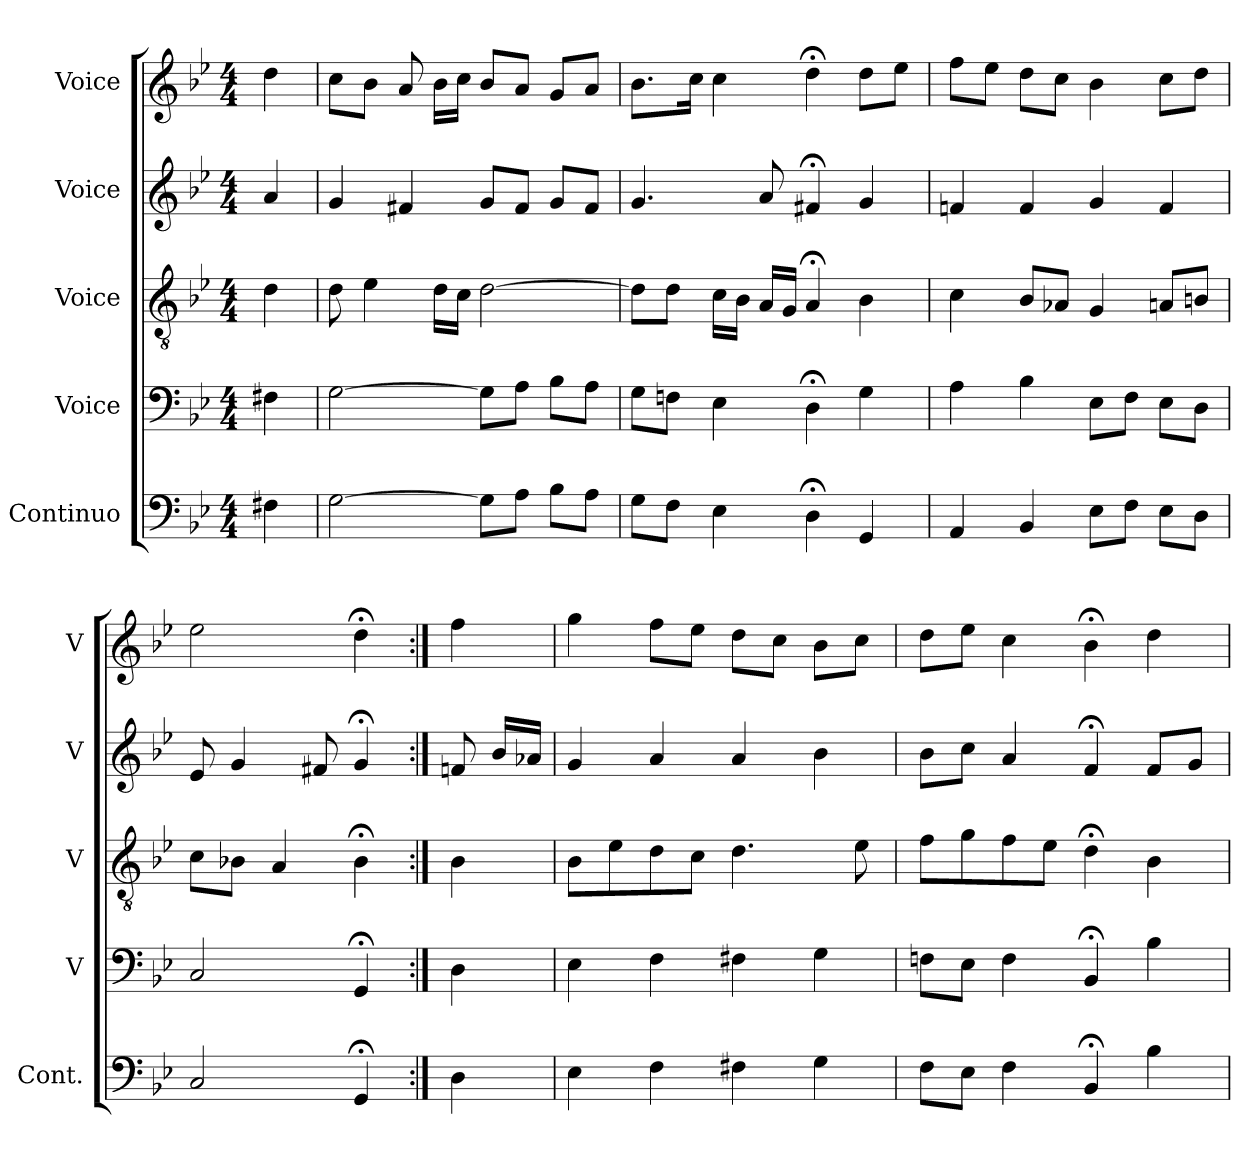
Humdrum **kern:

**kern	**kern	**kern	**kern	**kern
*part5	*part4	*part3	*part2	*part1
*staff5	*staff4	*staff3	*staff2	*staff1
*I"Continuo	*I"Voice	*I"Voice	*I"Voice	*I"Voice
*I'Cont.	*I'V	*I'V	*I'V	*I'V
*clefF4	*clefF4	*clefGv2	*clefG2	*clefG2
*k[b-e-]	*k[b-e-]	*k[b-e-]	*k[b-e-]	*k[b-e-]
*M4/4	*M4/4	*M4/4	*M4/4	*M4/4
=	=	=	=	=
4F#X	4F#X	4d	4a	4dd
=2	=2	=2	=2	=2
[2G	[2G	8d	4g	8ccL
.	.	4e-	.	8b-J
.	.	.	4f#X	8a
.	.	16dLL	.	16b-LL
.	.	16cJJ	.	16ccJJ
8GL]	8GL]	[2d	8gL	8b-L
8AJ	8AJ	.	8f#J	8aJ
8B-L	8B-L	.	8gL	8gL
8AJ	8AJ	.	8f#J	8aJ
=3	=3	=3	=3	=3
8GL	8GL	8dL]	4.g	8.b-L
8FJ	8FnJ	8dJ	.	.
.	.	.	.	16ccJk
4E-	4E-	16cLL	.	4cc
.	.	16B-JJ	.	.
.	.	16ALL	8a	.
.	.	16GJJ	.	.
4D;<	4D;<	4A;<	4f#X;<	4dd;<
4GG	4G	4B-	4g	8ddL
.	.	.	.	8ee-J
=4	=4	=4	=4	=4
4AA	4A	4c	4fn	8ffL
.	.	.	.	8ee-J
4BB-	4B-	8B-L	4f	8ddL
.	.	8A-XJ	.	8ccJ
8E-L	8E-L	4G	4g	4b-
8FJ	8FJ	.	.	.
8E-L	8E-L	8AnL	4f	8ccL
8DJ	8DJ	8BnJ	.	8ddJ
=	=	=	=	=
2C	2C	8cL	8e-	2ee-
.	.	8B-XJ	4g	.
.	.	4A	.	.
.	.	.	8f#X	.
4GG;<	4GG;<	4B-;<	4g;<	4dd;<
=5:|!	=5:|!	=5:|!	=5:|!	=5:|!
4D	4D	4B-	8fn	4ff
.	.	.	16b-LL	.
.	.	.	16a-XJJ	.
=6	=6	=6	=6	=6
4E-	4E-	8B-L	4g	4gg
.	.	8e-	.	.
4F	4F	8d	4a	8ffL
.	.	8cJ	.	8ee-J
4F#X	4F#X	4.d	4a	8ddL
.	.	.	.	8ccJ
4G	4G	.	4b-	8b-L
.	.	8e-	.	8ccJ
=7	=7	=7	=7	=7
8FL	8FnL	8fL	8b-L	8ddL
8E-J	8E-J	8g	8ccJ	8ee-J
4F	4F	8f	4a	4cc
.	.	8e-J	.	.
4BB-;<	4BB-;<	4d;<	4f;<	4b-;<
4B-	4B-	4B-	8fL	4dd
.	.	.	8gJ	.
=	=	=	=	=
*-	*-	*-	*-	*-
